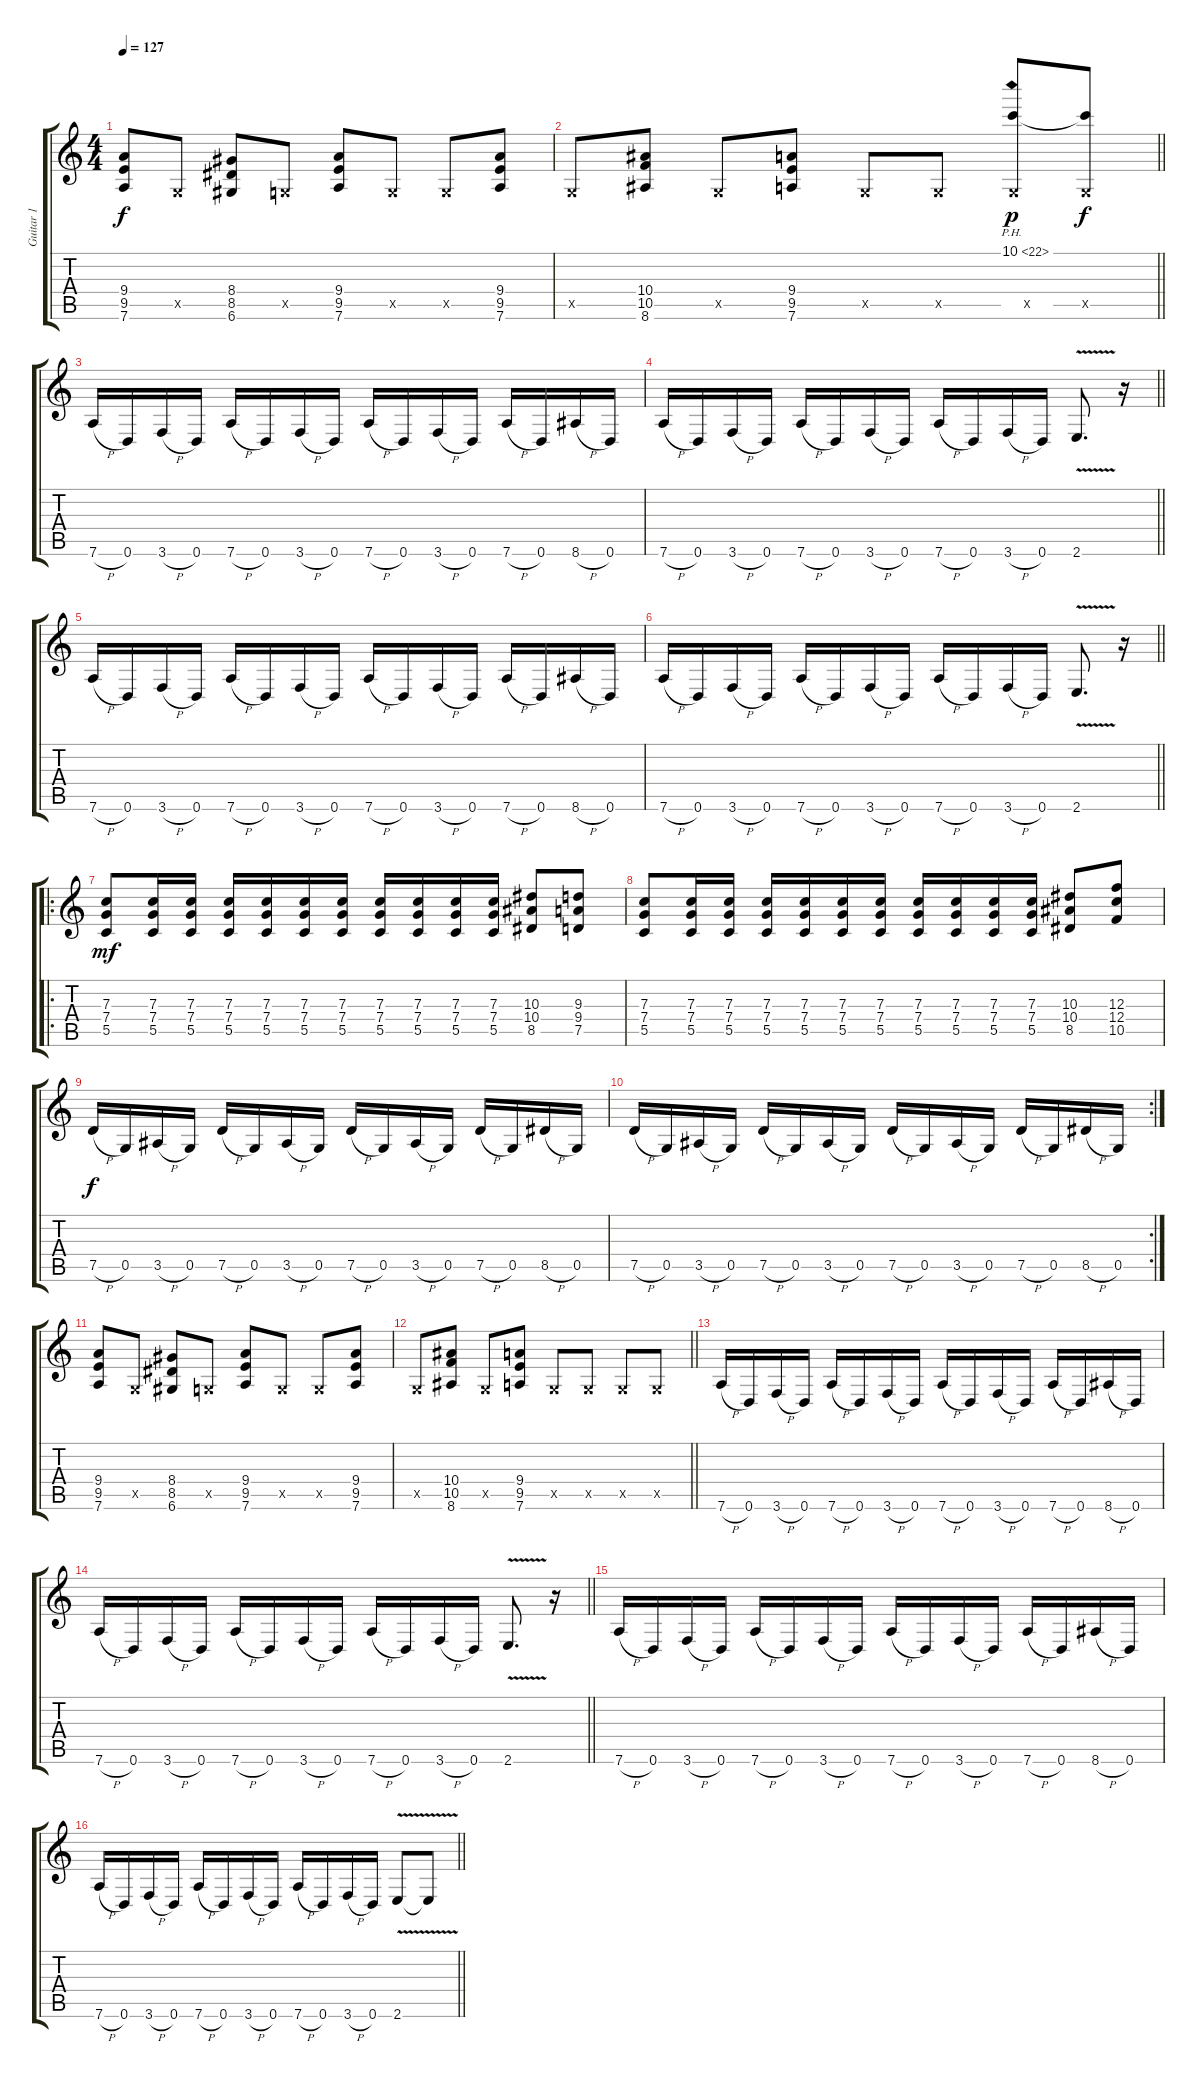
\track ("Guitar 1" "Guitar 1") {instrument overdrivenguitar}
\staff {score tabs}
\tuning (D4 A3 F3 C3 G2 D2) {hide}
\ts (4 4)
\tempo 127
\clef g2
\ks c
(9.4 9.5 7.6).8{dy f} 0.5{x}.8 (8.4 8.5 6.6).8 0.5{x}.8 (9.4 9.5 7.6).8 0.5{x}.8 0.5{x}.8 (9.4 9.5 7.6).8 |
\barLineRight lightlight
0.5{x}.8 (10.4 10.5 8.6).8 0.5{x}.8 (9.4 9.5 7.6).8 0.5{x}.8 0.5{x}.8 (10.1{ph 12} 0.5{x}).8{dy p} (10.1{t} 0.5{x}).8{dy f} |
7.6{h}.16 0.6.16 3.6{h}.16 0.6.16 7.6{h}.16 0.6.16 3.6{h}.16 0.6.16 7.6{h}.16 0.6.16 3.6{h}.16 0.6.16 7.6{h}.16 0.6.16 8.6{h}.16 0.6.16 |
\barLineRight lightlight
7.6{h}.16 0.6.16 3.6{h}.16 0.6.16 7.6{h}.16 0.6.16 3.6{h}.16 0.6.16 7.6{h}.16 0.6.16 3.6{h}.16 0.6.16 2.6{v}.8{d} r.16 |
7.6{h}.16 0.6.16 3.6{h}.16 0.6.16 7.6{h}.16 0.6.16 3.6{h}.16 0.6.16 7.6{h}.16 0.6.16 3.6{h}.16 0.6.16 7.6{h}.16 0.6.16 8.6{h}.16 0.6.16 |
\barLineRight lightlight
7.6{h}.16 0.6.16 3.6{h}.16 0.6.16 7.6{h}.16 0.6.16 3.6{h}.16 0.6.16 7.6{h}.16 0.6.16 3.6{h}.16 0.6.16 2.6{v}.8{d} r.16 |
\ro
(7.3 7.4 5.5).8{dy mf} (7.3 7.4 5.5).16 (7.3 7.4 5.5).16 (7.3 7.4 5.5).16 (7.3 7.4 5.5).16 (7.3 7.4 5.5).16 (7.3 7.4 5.5).16 (7.3 7.4 5.5).16 (7.3 7.4 5.5).16 (7.3 7.4 5.5).16 (7.3 7.4 5.5).16 (10.3 10.4 8.5).8 (9.3 9.4 7.5).8 |
(7.3 7.4 5.5).8 (7.3 7.4 5.5).16 (7.3 7.4 5.5).16 (7.3 7.4 5.5).16 (7.3 7.4 5.5).16 (7.3 7.4 5.5).16 (7.3 7.4 5.5).16 (7.3 7.4 5.5).16 (7.3 7.4 5.5).16 (7.3 7.4 5.5).16 (7.3 7.4 5.5).16 (10.3 10.4 8.5).8 (12.3 12.4 10.5).8 |
7.5{h}.16{dy f} 0.5.16 3.5{h}.16 0.5.16 7.5{h}.16 0.5.16 3.5{h}.16 0.5.16 7.5{h}.16 0.5.16 3.5{h}.16 0.5.16 7.5{h}.16 0.5.16 8.5{h}.16 0.5.16 |
\rc 2
7.5{h}.16 0.5.16 3.5{h}.16 0.5.16 7.5{h}.16 0.5.16 3.5{h}.16 0.5.16 7.5{h}.16 0.5.16 3.5{h}.16 0.5.16 7.5{h}.16 0.5.16 8.5{h}.16 0.5.16 |
(9.4 9.5 7.6).8 0.5{x}.8 (8.4 8.5 6.6).8 0.5{x}.8 (9.4 9.5 7.6).8 0.5{x}.8 0.5{x}.8 (9.4 9.5 7.6).8 |
\barLineRight lightlight
0.5{x}.8 (10.4 10.5 8.6).8 0.5{x}.8 (9.4 9.5 7.6).8 0.5{x}.8 0.5{x}.8 0.5{x}.8 0.5{x}.8 |
7.6{h}.16 0.6.16 3.6{h}.16 0.6.16 7.6{h}.16 0.6.16 3.6{h}.16 0.6.16 7.6{h}.16 0.6.16 3.6{h}.16 0.6.16 7.6{h}.16 0.6.16 8.6{h}.16 0.6.16 |
\barLineRight lightlight
7.6{h}.16 0.6.16 3.6{h}.16 0.6.16 7.6{h}.16 0.6.16 3.6{h}.16 0.6.16 7.6{h}.16 0.6.16 3.6{h}.16 0.6.16 2.6{v}.8{d} r.16 |
7.6{h}.16 0.6.16 3.6{h}.16 0.6.16 7.6{h}.16 0.6.16 3.6{h}.16 0.6.16 7.6{h}.16 0.6.16 3.6{h}.16 0.6.16 7.6{h}.16 0.6.16 8.6{h}.16 0.6.16 |
\barLineRight lightlight
7.6{h}.16 0.6.16 3.6{h}.16 0.6.16 7.6{h}.16 0.6.16 3.6{h}.16 0.6.16 7.6{h}.16 0.6.16 3.6{h}.16 0.6.16 2.6{v}.8 2.6{t}.8
